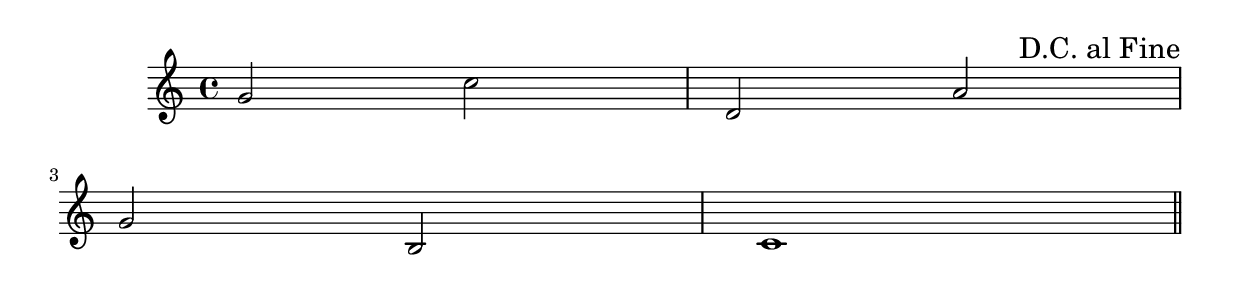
%% DO NOT EDIT this file manually; it is automatically
%% generated from LSR http://lsr.dsi.unimi.it
%% Make any changes in LSR itself, or in Documentation/snippets/new/ ,
%% and then run scripts/auxiliar/makelsr.py
%%
%% This file is in the public domain.
\version "2.14.0"

\header {
  lsrtags = "text"

%% Translation of GIT committish: 2d548a99cb9dba80f2ff035582009477cd37eceb

  texidoces = "

Se pueden imprimir marcas al final de la línea actual, en vez de al
principio de la línea siguiente.  En estos casos, puede ser preferible
alinear el borde derecho de la marca con la línea divisoria.

"
  doctitlees = "Imprimir marcas al final de una línea"
%% Translation of GIT committish: 4ab2514496ac3d88a9f3121a76f890c97cedcf4e
  texidocfr = "
Les indications textuelles peuvent être imprimées à la fin d'une ligne
plutôt qu'en tête de la suivante.  Pensez alors à aligner l'extrémité
droite de l'indication sur la barre de mesure.

"
  doctitlefr = "Indication texuelle en fin de ligne"


  texidoc = "
Marks can be printed at the end of the current line, instead of the
beginning of the following line.  In such cases, it might be preferable
to align the right end of the mark with the bar line.

"
  doctitle = "Printing marks at the end of a line"
} % begin verbatim

\relative c'' {
  g2 c
  d,2 a'
  \once \override Score.RehearsalMark #'break-visibility = #end-of-line-visible
  \once \override Score.RehearsalMark #'self-alignment-X = #RIGHT
  \mark "D.C. al Fine"
  \break
  g2 b,
  c1 \bar "||"
}

